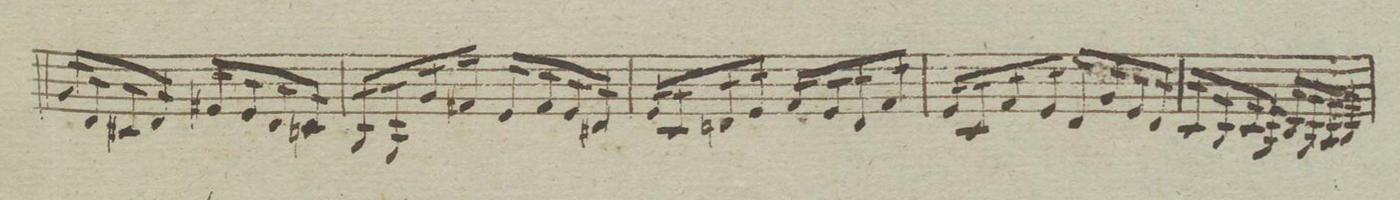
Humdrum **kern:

**kern	**dynam
*I"Violino. 1mo	*
*clefG2	*
*k[]	*
*met(c|)	*
*M2/2	*
16g/LL	.
16g/	.
16d/	.
16d/	.
16c#X/	.
16c#/	.
16d/	.
16d/JJ	.
16f#X/LL	.
16f#/	.
16e/	.
16e/	.
16d/	.
16d/	.
16cn/	.
16c/JJ	.
=191	=191
16B/LL	.
16B/	.
16G/	.
16G/	.
16g/	.
16g/	.
16f#X/	.
16f#/JJ	.
16e/LL	.
16e/	.
16f#/	.
16f#/	.
16e/	.
16e/	.
16d#/	.
16d#/JJ	.
=192	=192
16e/LL	.
16e/	.
16c/	.
16c/	.
16dn/	.
16d/	.
16e/	.
16e/JJ	.
16f/LL	.
16f/	.
16e/	.
16e/	.
16d/	.
16d/	.
16f/	.
16f/JJ	.
=193	=193
16e/LL	.
16e/	.
16c/	.
16c/	.
16f/	.
16f/	.
16e/	.
16e/JJ	.
16d/LL	.
16d/	.
16g/	.
16g/	.
16e/	.
16e/	.
16d/	.
16d/JJ	.
=194	=194
16c/LL	.
16c/	.
16B/	.
16B/	.
16c/	.
16c/	.
16G/	.
16G/JJ	.
16B/LL	.
16B/	.
16G/	.
16G/	.
16A/	.
16A/	.
16B/	.
16B/JJ	.
=195	=195
*-	*-
